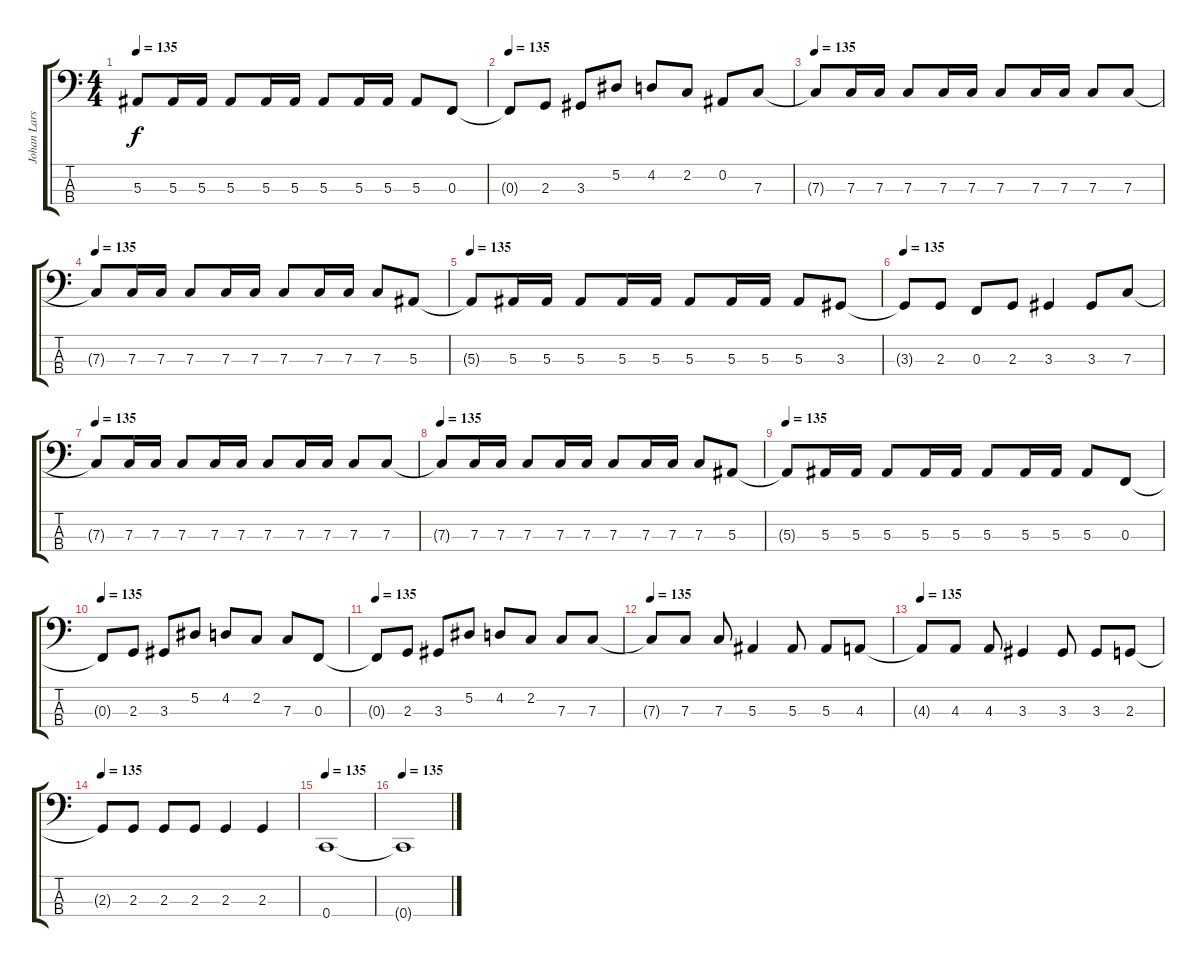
\track ("Johan Larsson" "Johan Lars") {instrument electricbassfinger}
\staff {score tabs}
\tuning (Eb2 Bb1 F1 C1) {hide}
\ts (4 4)
\tempo 135
\clef f4
\ks c
5.3{t}.8{dy f} 5.3.16 5.3.16 5.3.8 5.3.16 5.3.16 5.3.8 5.3.16 5.3.16 5.3.8 0.3.8 |
\tempo 135
0.3{t}.8 2.3.8 3.3.8 5.2.8 4.2.8 2.2.8 0.2.8 7.3.8 |
\tempo 135
7.3{t}.8 7.3.16 7.3.16 7.3.8 7.3.16 7.3.16 7.3.8 7.3.16 7.3.16 7.3.8 7.3.8 |
\tempo 135
7.3{t}.8 7.3.16 7.3.16 7.3.8 7.3.16 7.3.16 7.3.8 7.3.16 7.3.16 7.3.8 5.3.8 |
\tempo 135
5.3{t}.8 5.3.16 5.3.16 5.3.8 5.3.16 5.3.16 5.3.8 5.3.16 5.3.16 5.3.8 3.3.8 |
\tempo 135
3.3{t}.8 2.3.8 0.3.8 2.3.8 3.3.4 3.3.8 7.3.8 |
\tempo 135
7.3{t}.8 7.3.16 7.3.16 7.3.8 7.3.16 7.3.16 7.3.8 7.3.16 7.3.16 7.3.8 7.3.8 |
\tempo 135
7.3{t}.8 7.3.16 7.3.16 7.3.8 7.3.16 7.3.16 7.3.8 7.3.16 7.3.16 7.3.8 5.3.8 |
\tempo 135
5.3{t}.8 5.3.16 5.3.16 5.3.8 5.3.16 5.3.16 5.3.8 5.3.16 5.3.16 5.3.8 0.3.8 |
\tempo 135
0.3{t}.8 2.3.8 3.3.8 5.2.8 4.2.8 2.2.8 7.3.8 0.3.8 |
\tempo 135
0.3{t}.8 2.3.8 3.3.8 5.2.8 4.2.8 2.2.8 7.3.8 7.3.8 |
\tempo 135
7.3{t}.8 7.3.8 7.3.8 5.3.4 5.3.8 5.3.8 4.3.8 |
\tempo 135
4.3{t}.8 4.3.8 4.3.8 3.3.4 3.3.8 3.3.8 2.3.8 |
\tempo 135
2.3{t}.8 2.3.8 2.3.8 2.3.8 2.3.4 2.3.4 |
\tempo 135
0.4.1 |
\tempo 135
0.4{t}.1
